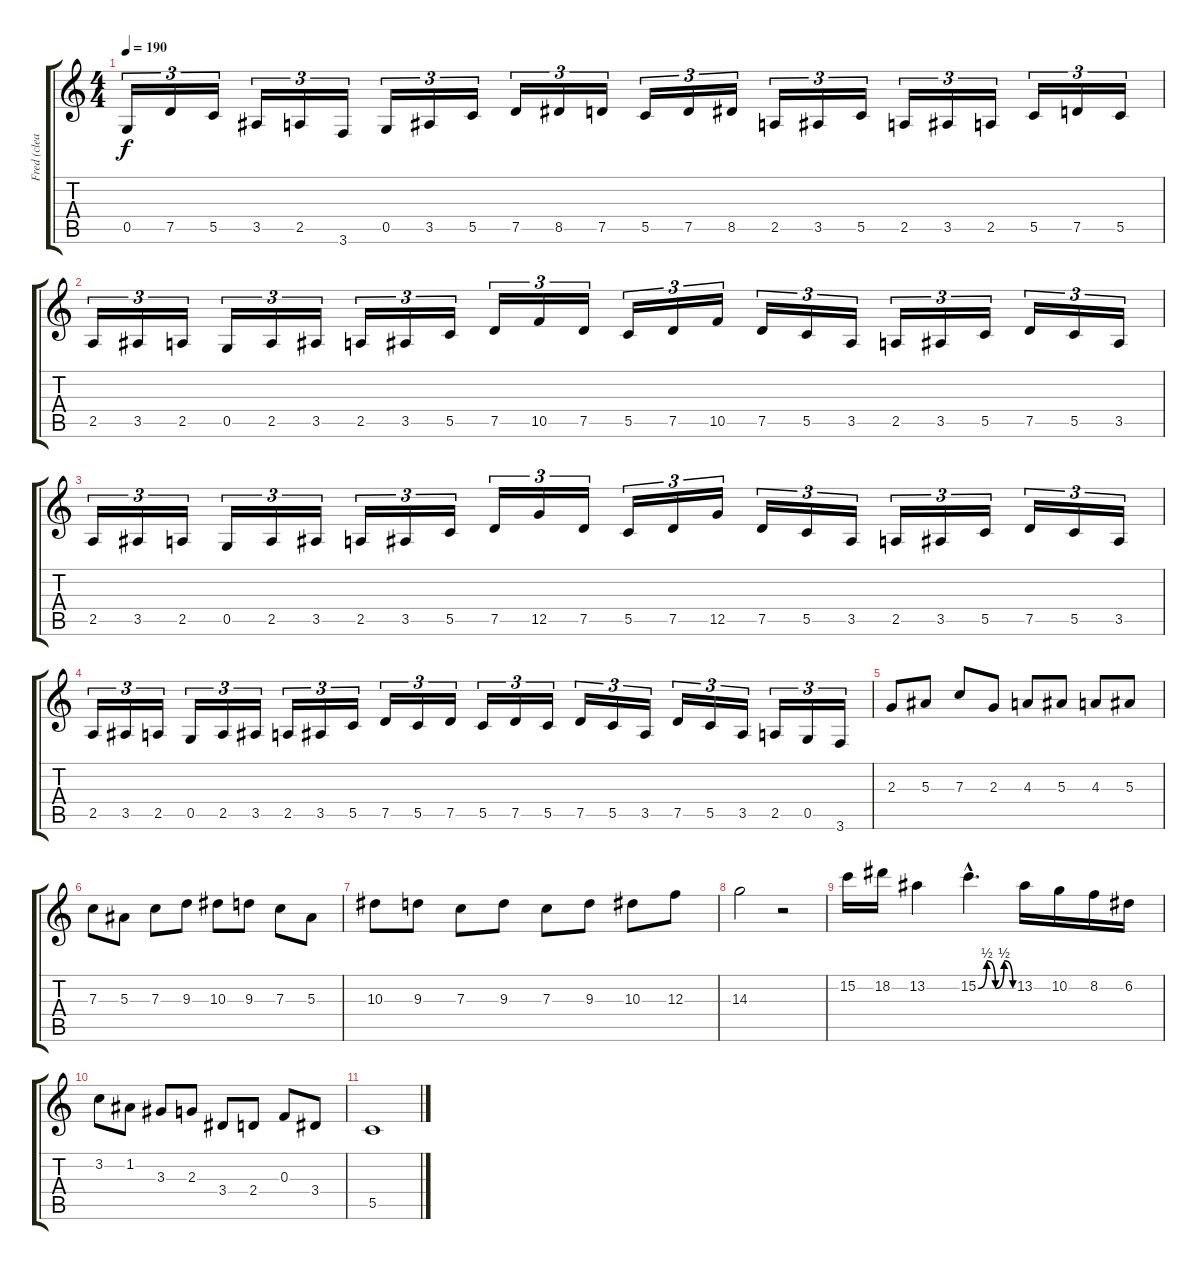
\track ("Fred (clean)" "Fred (clea") {instrument electricguitarclean}
\staff {score tabs}
\tuning (D4 A3 F3 C3 G2 D2) {hide}
\ts (4 4)
\tempo 190
\clef g2
\ks c
0.5.16{tu (3 2) dy f volume 16 instrument lead1square} 7.5.16{tu (3 2)} 5.5.16{tu (3 2)} 3.5.16{tu (3 2)} 2.5.16{tu (3 2)} 3.6.16{tu (3 2)} 0.5.16{tu (3 2)} 3.5.16{tu (3 2)} 5.5.16{tu (3 2)} 7.5.16{tu (3 2)} 8.5.16{tu (3 2)} 7.5.16{tu (3 2)} 5.5.16{tu (3 2)} 7.5.16{tu (3 2)} 8.5.16{tu (3 2)} 2.5.16{tu (3 2)} 3.5.16{tu (3 2)} 5.5.16{tu (3 2)} 2.5.16{tu (3 2)} 3.5.16{tu (3 2)} 2.5.16{tu (3 2)} 5.5.16{tu (3 2)} 7.5.16{tu (3 2)} 5.5.16{tu (3 2)} |
2.5.16{tu (3 2)} 3.5.16{tu (3 2)} 2.5.16{tu (3 2)} 0.5.16{tu (3 2)} 2.5.16{tu (3 2)} 3.5.16{tu (3 2)} 2.5.16{tu (3 2)} 3.5.16{tu (3 2)} 5.5.16{tu (3 2)} 7.5.16{tu (3 2)} 10.5.16{tu (3 2)} 7.5.16{tu (3 2)} 5.5.16{tu (3 2)} 7.5.16{tu (3 2)} 10.5.16{tu (3 2)} 7.5.16{tu (3 2)} 5.5.16{tu (3 2)} 3.5.16{tu (3 2)} 2.5.16{tu (3 2)} 3.5.16{tu (3 2)} 5.5.16{tu (3 2)} 7.5.16{tu (3 2)} 5.5.16{tu (3 2)} 3.5.16{tu (3 2)} |
2.5.16{tu (3 2)} 3.5.16{tu (3 2)} 2.5.16{tu (3 2)} 0.5.16{tu (3 2)} 2.5.16{tu (3 2)} 3.5.16{tu (3 2)} 2.5.16{tu (3 2)} 3.5.16{tu (3 2)} 5.5.16{tu (3 2)} 7.5.16{tu (3 2)} 12.5.16{tu (3 2)} 7.5.16{tu (3 2)} 5.5.16{tu (3 2)} 7.5.16{tu (3 2)} 12.5.16{tu (3 2)} 7.5.16{tu (3 2)} 5.5.16{tu (3 2)} 3.5.16{tu (3 2)} 2.5.16{tu (3 2)} 3.5.16{tu (3 2)} 5.5.16{tu (3 2)} 7.5.16{tu (3 2)} 5.5.16{tu (3 2)} 3.5.16{tu (3 2)} |
2.5.16{tu (3 2)} 3.5.16{tu (3 2)} 2.5.16{tu (3 2)} 0.5.16{tu (3 2)} 2.5.16{tu (3 2)} 3.5.16{tu (3 2)} 2.5.16{tu (3 2)} 3.5.16{tu (3 2)} 5.5.16{tu (3 2)} 7.5.16{tu (3 2)} 5.5.16{tu (3 2)} 7.5.16{tu (3 2)} 5.5.16{tu (3 2)} 7.5.16{tu (3 2)} 5.5.16{tu (3 2)} 7.5.16{tu (3 2)} 5.5.16{tu (3 2)} 3.5.16{tu (3 2)} 7.5.16{tu (3 2)} 5.5.16{tu (3 2)} 3.5.16{tu (3 2)} 2.5.16{tu (3 2)} 0.5.16{tu (3 2)} 3.6.16{tu (3 2)} |
2.3.8 5.3.8 7.3.8 2.3.8 4.3.8 5.3.8 4.3.8 5.3.8 |
7.3.8 5.3.8 7.3.8 9.3.8 10.3.8 9.3.8 7.3.8 5.3.8 |
10.3.8 9.3.8 7.3.8 9.3.8 7.3.8 9.3.8 10.3.8 12.3.8 |
14.3.2 r.2 |
15.2.16 18.2.16 13.2.4 15.2{be (custom 0 0 15 2 30 0 45 2 60 0) hac}.4{d} 13.2.16 10.2.16 8.2.16 6.2.16 |
3.2.8 1.2.8 3.3.8 2.3.8 3.4.8 2.4.8 0.3.8 3.4.8 |
5.5.1
